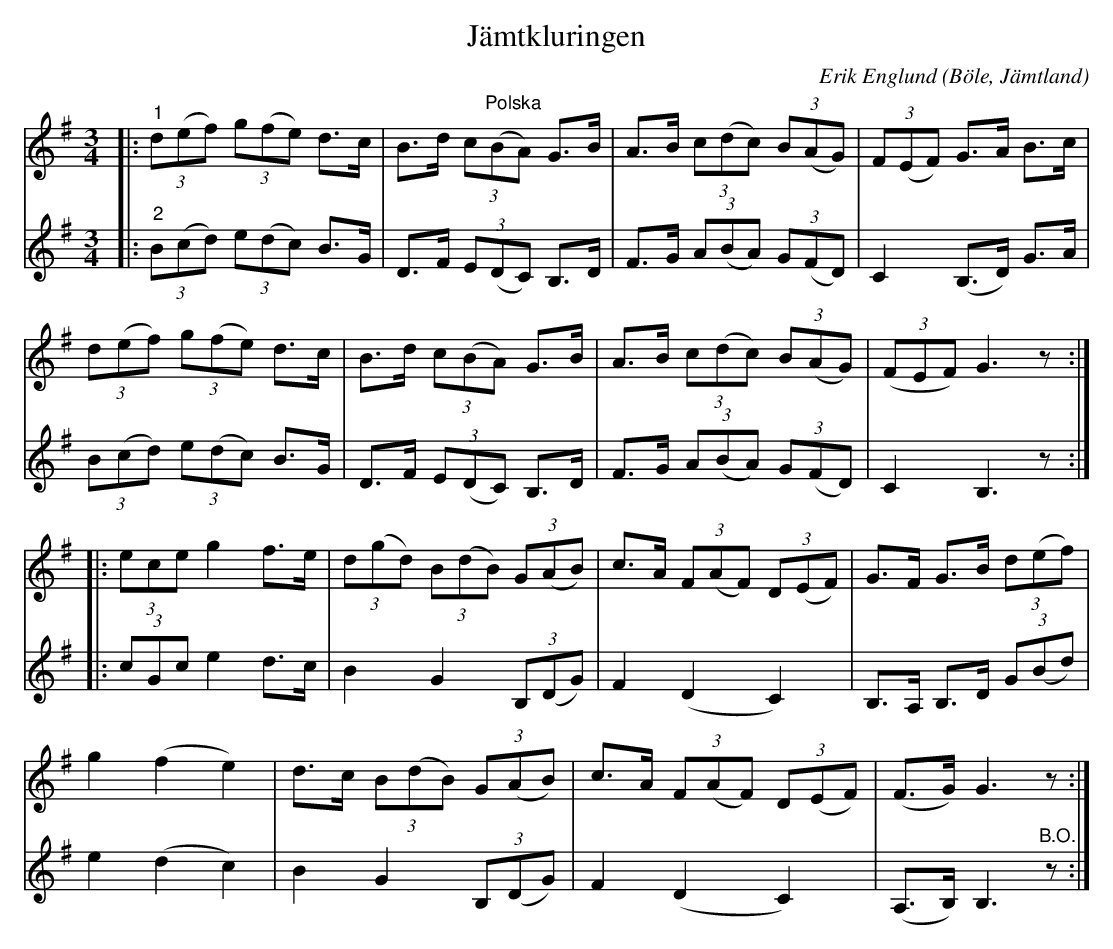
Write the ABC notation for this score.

X:1
T:Jämtkluringen
C:Erik Englund
O:Böle, Jämtland
L:1/8
M:3/4
K:G
V:1
|:"^1" (3d(ef) (3g(fe) d>c | B>d (3c"^Polska"(BA) G>B | A>B (3c(dc) (3B(AG) | (3F(EF) G>A B>c |
(3d(ef) (3g(fe) d>c | B>d (3c(BA) G>B | A>B (3c(dc) (3B(AG) | (3(FEF) G3 z :|
|: (3ece g2 f>e | (3d(gd) (3B(dB) (3G(AB) | c>A (3F(AF) (3D(EF) | G>F G>B (3d(ef) |
 g2 (f2 e2) | d>c (3B(dB) (3G(AB) | c>A (3F(AF) (3D(EF) | (F>G) G3 z :|
V:2
|:"^2" (3B(cd) (3e(dc) B>G | D>F (3E(DC) B,>D | F>G (3A(BA) (3G(FD) | C2 (B,>D) G>A |
(3B(cd) (3e(dc) B>G | D>F (3E(DC) B,>D | F>G (3A(BA) (3G(FD) | C2 B,3 z :|
|: (3cGc e2 d>c | B2 G2 (3B,(DG) | F2 (D2 C2) | B,>A, B,>D (3G(Bd) | e2 (d2 c2) | B2 G2 (3B,(DG) |
 F2 (D2 C2) | (A,>B,) B,3"^B.O." z :|
